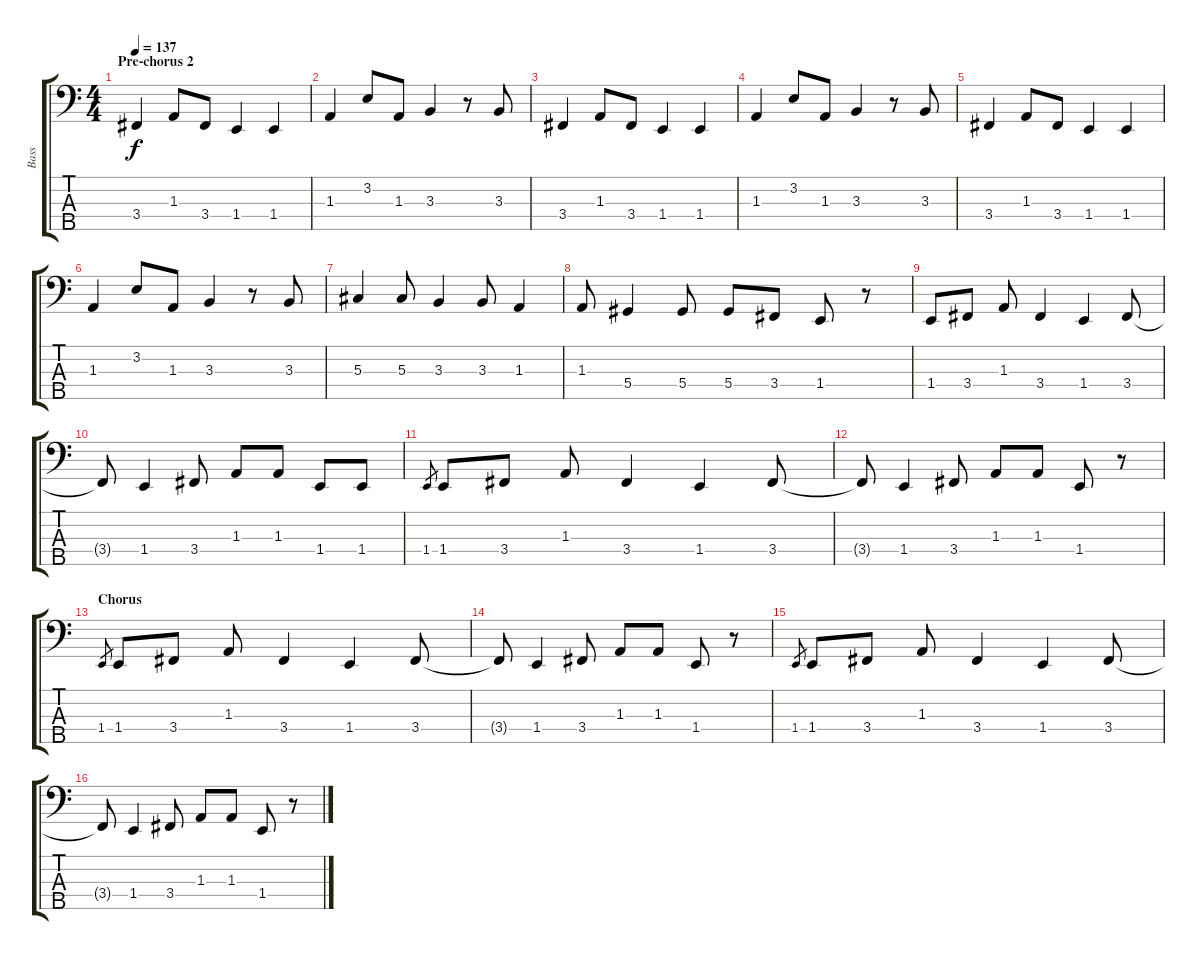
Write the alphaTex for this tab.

\track ("Bass" "Bass") {instrument electricbassfinger}
\staff {score tabs}
\tuning (Gb2 Db2 Ab1 Eb1 Bb0) {hide}
\ts (4 4)
\section ("" "Pre-chorus 2")
\tempo 137
\clef f4
\ks c
3.4.4{dy f} 1.3.8 3.4.8 1.4.4 1.4.4 |
1.3.4 3.2.8 1.3.8 3.3.4 r.8 3.3.8 |
3.4.4 1.3.8 3.4.8 1.4.4 1.4.4 |
1.3.4 3.2.8 1.3.8 3.3.4 r.8 3.3.8 |
3.4.4 1.3.8 3.4.8 1.4.4 1.4.4 |
1.3.4 3.2.8 1.3.8 3.3.4 r.8 3.3.8 |
5.3.4 5.3.8 3.3.4 3.3.8 1.3.4 |
1.3.8 5.4.4 5.4.8 5.4.8 3.4.8 1.4.8 r.8 |
1.4.8 3.4.8 1.3.8 3.4.4 1.4.4 3.4.8 |
3.4{t}.8 1.4.4 3.4.8 1.3.8 1.3.8 1.4.8 1.4.8 |
1.4.8{gr} 1.4.8 3.4.8 1.3.8 3.4.4 1.4.4 3.4.8 |
3.4{t}.8 1.4.4 3.4.8 1.3.8 1.3.8 1.4.8 r.8 |
\section ("" "Chorus")
1.4.8{gr} 1.4.8 3.4.8 1.3.8 3.4.4 1.4.4 3.4.8 |
3.4{t}.8 1.4.4 3.4.8 1.3.8 1.3.8 1.4.8 r.8 |
1.4.8{gr} 1.4.8 3.4.8 1.3.8 3.4.4 1.4.4 3.4.8 |
3.4{t}.8 1.4.4 3.4.8 1.3.8 1.3.8 1.4.8 r.8
